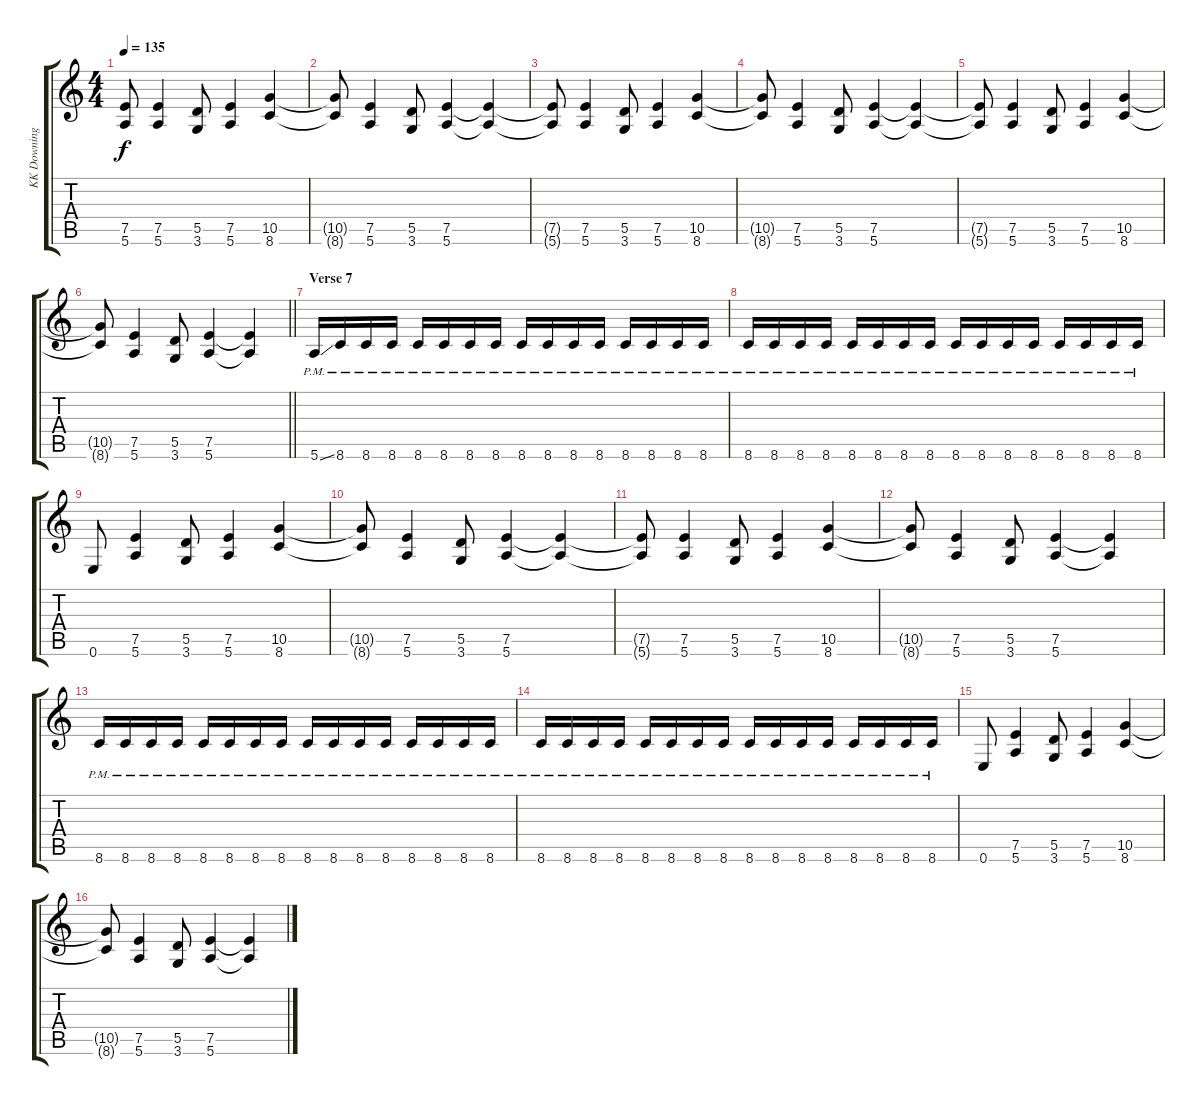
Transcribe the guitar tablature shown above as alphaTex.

\track ("KK Downing" "KK Downing") {instrument distortionguitar}
\staff {score tabs}
\tuning (E4 B3 G3 D3 A2 E2) {hide}
\ts (4 4)
\tempo 135
\clef g2
\ks c
(7.5{t} 5.6{t}).8{dy f} (7.5 5.6).4 (5.5 3.6).8 (7.5 5.6).4 (10.5 8.6).4 |
(10.5{t} 8.6{t}).8 (7.5 5.6).4 (5.5 3.6).8 (7.5 5.6).4 (7.5{t} 5.6{t}).4 |
(7.5{t} 5.6{t}).8 (7.5 5.6).4 (5.5 3.6).8 (7.5 5.6).4 (10.5 8.6).4 |
(10.5{t} 8.6{t}).8 (7.5 5.6).4 (5.5 3.6).8 (7.5 5.6).4 (7.5{t} 5.6{t}).4 |
(7.5{t} 5.6{t}).8 (7.5 5.6).4 (5.5 3.6).8 (7.5 5.6).4 (10.5 8.6).4 |
\barLineRight lightlight
(10.5{t} 8.6{t}).8 (7.5 5.6).4 (5.5 3.6).8 (7.5 5.6).4 (7.5{t} 5.6{t}).4 |
\section ("" "Verse 7")
5.6{ss pm}.16 8.6{pm}.16 8.6{pm}.16 8.6{pm}.16 8.6{pm}.16 8.6{pm}.16 8.6{pm}.16 8.6{pm}.16 8.6{pm}.16 8.6{pm}.16 8.6{pm}.16 8.6{pm}.16 8.6{pm}.16 8.6{pm}.16 8.6{pm}.16 8.6{pm}.16 |
8.6{pm}.16 8.6{pm}.16 8.6{pm}.16 8.6{pm}.16 8.6{pm}.16 8.6{pm}.16 8.6{pm}.16 8.6{pm}.16 8.6{pm}.16 8.6{pm}.16 8.6{pm}.16 8.6{pm}.16 8.6{pm}.16 8.6{pm}.16 8.6{pm}.16 8.6{pm}.16 |
0.6.8 (7.5 5.6).4 (5.5 3.6).8 (7.5 5.6).4 (10.5 8.6).4 |
(10.5{t} 8.6{t}).8 (7.5 5.6).4 (5.5 3.6).8 (7.5 5.6).4 (7.5{t} 5.6{t}).4 |
(7.5{t} 5.6{t}).8 (7.5 5.6).4 (5.5 3.6).8 (7.5 5.6).4 (10.5 8.6).4 |
(10.5{t} 8.6{t}).8 (7.5 5.6).4 (5.5 3.6).8 (7.5 5.6).4 (7.5{t} 5.6{t}).4 |
8.6{pm}.16 8.6{pm}.16 8.6{pm}.16 8.6{pm}.16 8.6{pm}.16 8.6{pm}.16 8.6{pm}.16 8.6{pm}.16 8.6{pm}.16 8.6{pm}.16 8.6{pm}.16 8.6{pm}.16 8.6{pm}.16 8.6{pm}.16 8.6{pm}.16 8.6{pm}.16 |
8.6{pm}.16 8.6{pm}.16 8.6{pm}.16 8.6{pm}.16 8.6{pm}.16 8.6{pm}.16 8.6{pm}.16 8.6{pm}.16 8.6{pm}.16 8.6{pm}.16 8.6{pm}.16 8.6{pm}.16 8.6{pm}.16 8.6{pm}.16 8.6{pm}.16 8.6{pm}.16 |
0.6.8 (7.5 5.6).4 (5.5 3.6).8 (7.5 5.6).4 (10.5 8.6).4 |
(10.5{t} 8.6{t}).8 (7.5 5.6).4 (5.5 3.6).8 (7.5 5.6).4 (7.5{t} 5.6{t}).4
